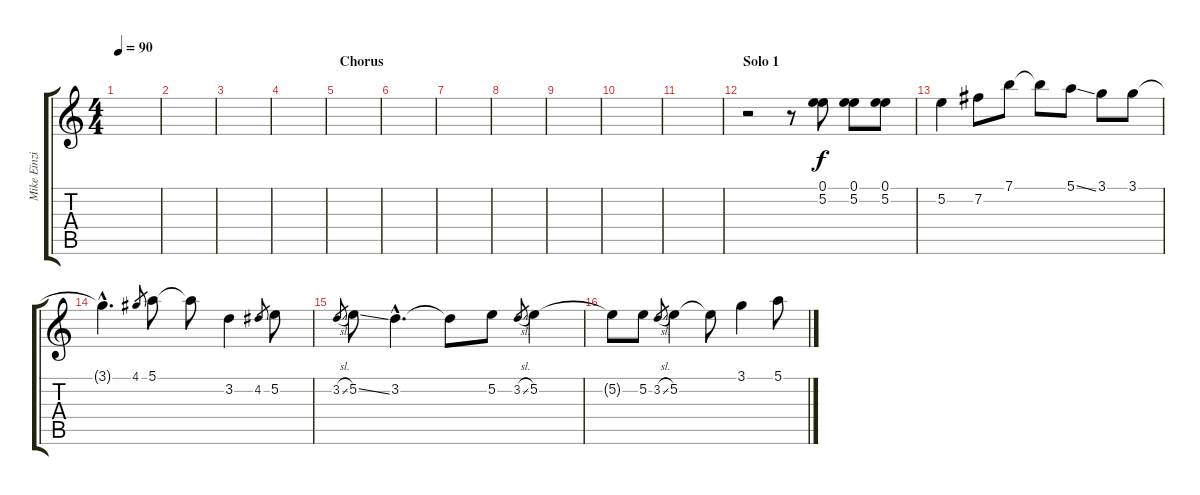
\track ("Mike Einziger" "Mike Einzi") {instrument electricguitarjazz}
\staff {score tabs}
\tuning (E4 B3 G3 D3 A2 E2) {hide}
\ts (4 4)
\tempo 90
\clef g2
\ks c
|
|
|
|
\section ("" "Chorus")
|
|
|
|
|
|
|
\section ("" "Solo 1")
r.2 r.8 (0.1 5.2).8 (0.1 5.2).8 (0.1 5.2).8 |
5.2.4 7.2.8 7.1.8 7.1{t}.8 5.1{ss}.8 3.1.8 3.1.8 |
3.1{hac t}.4{d} 4.1.8{gr} 5.1.8 5.1{t}.8 3.2.4 4.2.8{gr} 5.2.8 |
3.2{sl}.8{gr} 5.2{ss}.8 3.2{hac}.4{d} 3.2{t}.8 5.2.8 3.2{sl}.8{gr} 5.2.4 |
5.2{t}.8 5.2.8 3.2{sl}.8{gr} 5.2.4 5.2{t}.8 3.1.4 5.1.8
